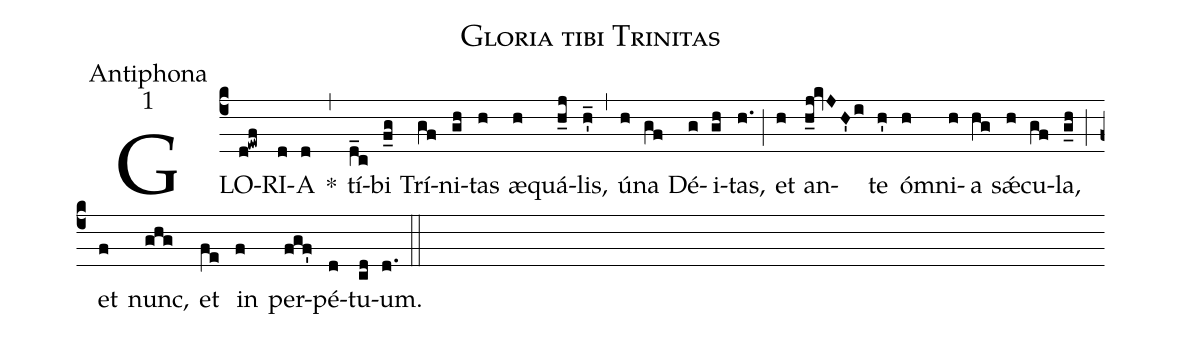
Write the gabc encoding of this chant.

name:Gloria tibi Trinitas;
office-part:Antiphona;
mode:1;
%%
(c4) GLO(d!ewf)RI(d)A(d) *(,) tí(d_c)bi(f_g) Trí(gf)ni(gh)tas(h) æ(h)quá(h_j)lis,(h'_) (,) ú(h)na(gf) Dé(g)i(gh)tas,(h.) (;) et(h) an(h_j!kvJH'i)te(h') ó(h)mni(h)a(hg) sǽ(h)cu(gf)la,(g_h) (;) et(f) nunc,(ghg) et(fe) in(f) per(fgf')pé(d)tu(cd)um.(d.) (::)
